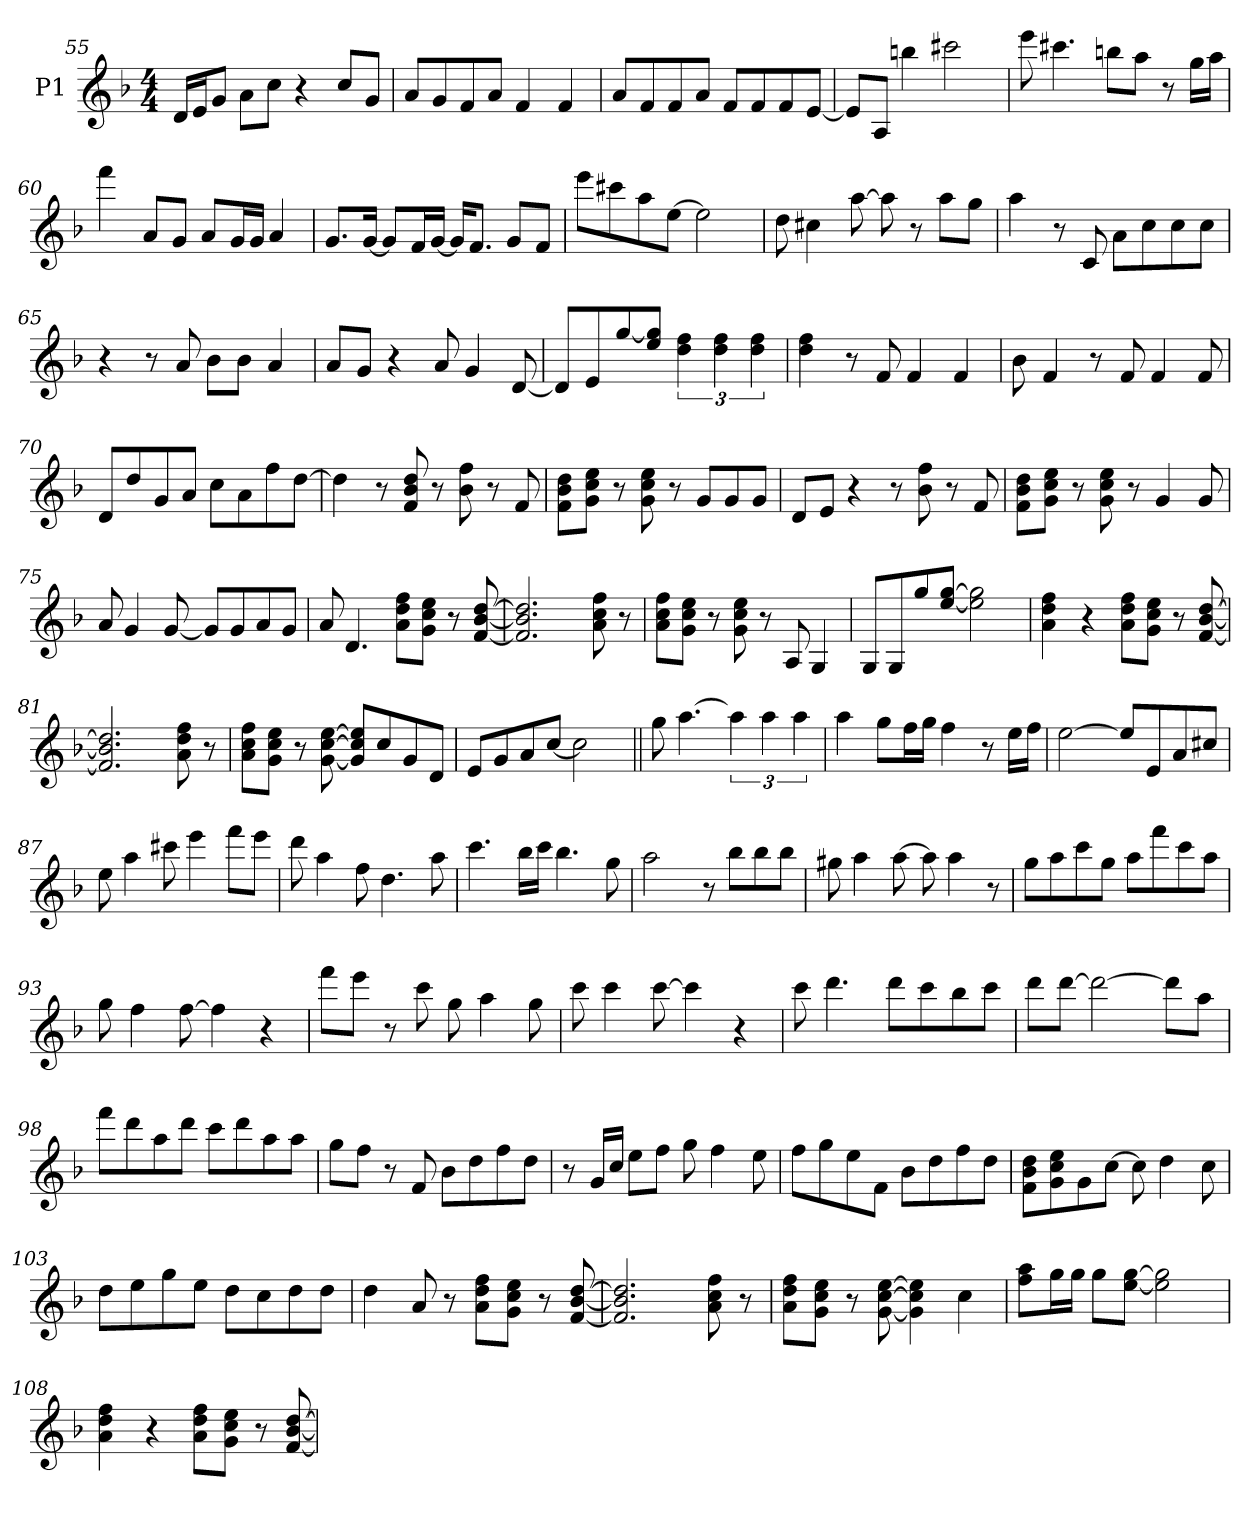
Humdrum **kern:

**kern
*part1
*staff1
*I"P1
*clefG2
*k[b-]
*M4/4
=55
16d/LL
16e/J
8g/J
8a\L
8cc\J
4r
8cc/L
8g/J
=56
8a/L
8g/
8f/
8a/J
4f/
4f/
=57
8a/L
8f/
8f/
8a/J
8f/L
8f/
8f/
[8e/J
!!LO:LB:g=z
=58
8e/L]
8A/J
4bbn\
2ccc#X\
=59
8eee\
4.ccc#X\
8bbn\L
8aa\J
8r
16gg\LL
16aa\JJ
=60
4fff\
8a/L
8g/J
8a/L
16g/L
16g/JJ
4a/
=61
8.g/L
[16g/Jk
8g/L]
16f/L
[16g/JJ
16g/KL]
8.f/J
8g/L
8f/J
!!LO:LB:g=z
=62
8eee\L
8ccc#X\
8aa\
[8ee\J
2ee\]
=63
8dd\
4cc#X\
[8aa\
8aa\]
8r
8aa\L
8gg\J
=64
4aa\
8r
8c/
8a\L
8cc\
8cc\
8cc\J
=65
4r
8r
8a/
8b-\L
8b-\J
4a/
=66
8a/L
8g/J
4r
8a/
4g/
[8d/
!!LO:LB:g=z
=67
8d/L]
8e/
[8gg/
8ee/ 8gg/]J
6dd\ 6ff\
6dd\ 6ff\
6dd\ 6ff\
=68
4dd\ 4ff\
8r
8f/
4f/
4f/
=69
8b-\
4f/
8r
8f/
4f/
8f/
=70
8d/L
8dd/
8g/
8a/J
8cc\L
8a\
8ff\
[8dd\J
=71
4dd\]
8r
8f/ 8b-/ 8dd/
8r
8b-\ 8ff\
8r
8f/
!!LO:LB:g=z
=72
8f\ 8b-\ 8dd\L
8g\ 8cc\ 8ee\J
8r
8g\ 8cc\ 8ee\
8r
8g/L
8g/
8g/J
=73
8d/L
8e/J
4r
8r
8b-\ 8ff\
8r
8f/
=74
8f\ 8b-\ 8dd\L
8g\ 8cc\ 8ee\J
8r
8g\ 8cc\ 8ee\
8r
4g/
8g/
=75
8a/
4g/
[8g/
8g/L]
8g/
8a/
8g/J
=76
8a/
4.d/
8a\ 8dd\ 8ff\L
8g\ 8cc\ 8ee\J
8r
[8f/ [8b-/ [8dd/
!!LO:LB:g=z
=77
2.f/] 2.b-/] 2.dd/]
8a\ 8cc\ 8ff\
8r
=78
8a\ 8cc\ 8ff\L
8g\ 8cc\ 8ee\J
8r
8g\ 8cc\ 8ee\
8r
8A/
4G/
=79
8G/L
8G/
8gg/
[8ee/ [8gg/J
2ee\] 2gg\]
=80
4a\ 4dd\ 4ff\
4r
8a\ 8dd\ 8ff\L
8g\ 8cc\ 8ee\J
8r
[8f/ [8b-/ [8dd/
=81
2.f/] 2.b-/] 2.dd/]
8a\ 8dd\ 8ff\
8r
=82
8a\ 8cc\ 8ff\L
8g\ 8cc\ 8ee\J
8r
[8g\ [8cc\ [8ee\
8g/] 8cc/] 8ee/]L
8cc/
8g/
8d/J
!!LO:LB:g=z
=83
8e/L
8g/
8a/
[8cc/J
2cc\]
=84||
8gg\
[4.aa\
6aa\]
6aa\
6aa\
=85
4aa\
8gg\L
16ff\L
16gg\JJ
4ff\
8r
16ee\LL
16ff\JJ
=86
[2ee\
8ee/L]
8e/
8a/
8cc#X/J
=87
8ee\
4aa\
8ccc#X\
4eee\
8fff\L
8eee\J
!!LO:LB:g=z
=88
8ddd\
4aa\
8ff\
4.dd\
8aa\
=89
4.ccc\
16bb-\LL
16ccc\JJ
4.bb-\
8gg\
=90
2aa\
8r
8bb-\L
8bb-\
8bb-\J
=91
8gg#X\
4aa\
[8aa\
8aa\]
4aa\
8r
=92
8gg\L
8aa\
8ccc\
8gg\J
8aa\L
8fff\
8ccc\
8aa\J
!!LO:LB:g=z
=93
8gg\
4ff\
[8ff\
4ff\]
4r
=94
8fff\L
8eee\J
8r
8ccc\
8gg\
4aa\
8gg\
=95
8ccc\
4ccc\
[8ccc\
4ccc\]
4r
=96
8ccc\
4.ddd\
8ddd\L
8ccc\
8bb-\
8ccc\J
=97
8ddd\L
[8ddd\J
2ddd\_
8ddd\L]
8aa\J
!!LO:LB:g=z
=98
8fff\L
8ddd\
8aa\
8ddd\J
8ccc\L
8ddd\
8aa\
8aa\J
=99
8gg\L
8ff\J
8r
8f/
8b-\L
8dd\
8ff\
8dd\J
=100
8r
16g/LL
16cc/JJ
8ee\L
8ff\J
8gg\
4ff\
8ee\
=101
8ff\L
8gg\
8ee\
8f\J
8b-\L
8dd\
8ff\
8dd\J
!!LO:PB:g=z
=102
8f\ 8b-\ 8dd\L
8g\ 8cc\ 8ee\
8g\
[8cc\J
8cc\]
4dd\
8cc\
=103
8dd\L
8ee\
8gg\
8ee\J
8dd\L
8cc\
8dd\
8dd\J
=104
4dd\
8a/
8r
8a\ 8dd\ 8ff\L
8g\ 8cc\ 8ee\J
8r
[8f/ [8b-/ [8dd/
=105
2.f/] 2.b-/] 2.dd/]
8a\ 8cc\ 8ff\
8r
=106
8a\ 8dd\ 8ff\L
8g\ 8cc\ 8ee\J
8r
[8g\ [8cc\ [8ee\
4g\] 4cc\] 4ee\]
4cc\
!!LO:LB:g=z
=107
8ff\ 8aa\L
16gg\L
16gg\JJ
8gg\L
[8ee\ [8gg\J
2ee\] 2gg\]
=108
4a\ 4dd\ 4ff\
4r
8a\ 8dd\ 8ff\L
8g\ 8cc\ 8ee\J
8r
[8f/ [8b-/ [8dd/
=
*-
